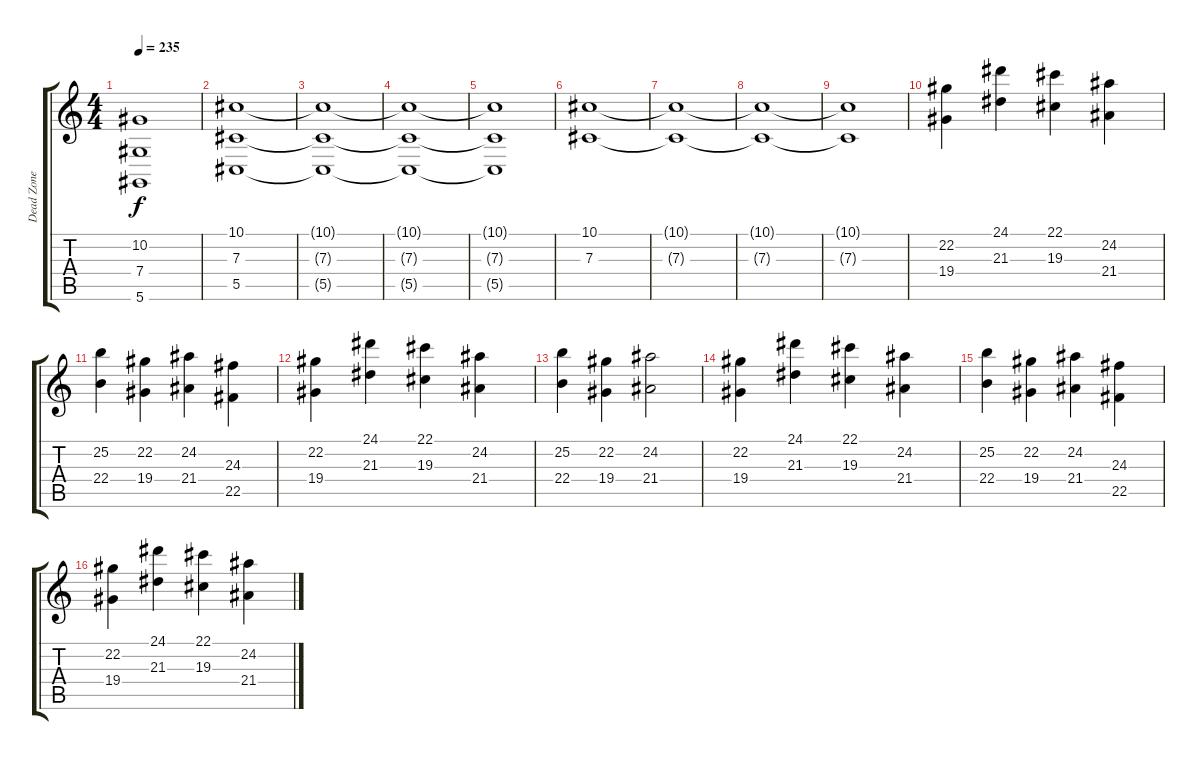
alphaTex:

\track ("Dead Zone" "Dead Zone") {instrument stringensemble1}
\staff {score tabs}
\tuning (Eb4 Bb3 Gb3 Db3 Ab2 Eb2) {hide}
\ts (4 4)
\tempo 235
\clef g2
\ks c
(10.2{t} 7.4{t} 5.6{t}).1{dy f} |
(10.1 7.3 5.5).1 |
(10.1{t} 7.3{t} 5.5{t}).1 |
(10.1{t} 7.3{t} 5.5{t}).1 |
(10.1{t} 7.3{t} 5.5{t}).1 |
(10.1 7.3).1 |
(10.1{t} 7.3{t}).1 |
(10.1{t} 7.3{t}).1 |
(10.1{t} 7.3{t}).1 |
(22.2 19.4).4{volume 16} (24.1 21.3).4 (22.1 19.3).4 (24.2 21.4).4 |
(25.2 22.4).4 (22.2 19.4).4 (24.2 21.4).4 (24.3 22.5).4 |
(22.2 19.4).4 (24.1 21.3).4 (22.1 19.3).4 (24.2 21.4).4 |
(25.2 22.4).4 (22.2 19.4).4 (24.2 21.4).2 |
(22.2 19.4).4 (24.1 21.3).4 (22.1 19.3).4 (24.2 21.4).4 |
(25.2 22.4).4 (22.2 19.4).4 (24.2 21.4).4 (24.3 22.5).4 |
(22.2 19.4).4 (24.1 21.3).4 (22.1 19.3).4 (24.2 21.4).4
